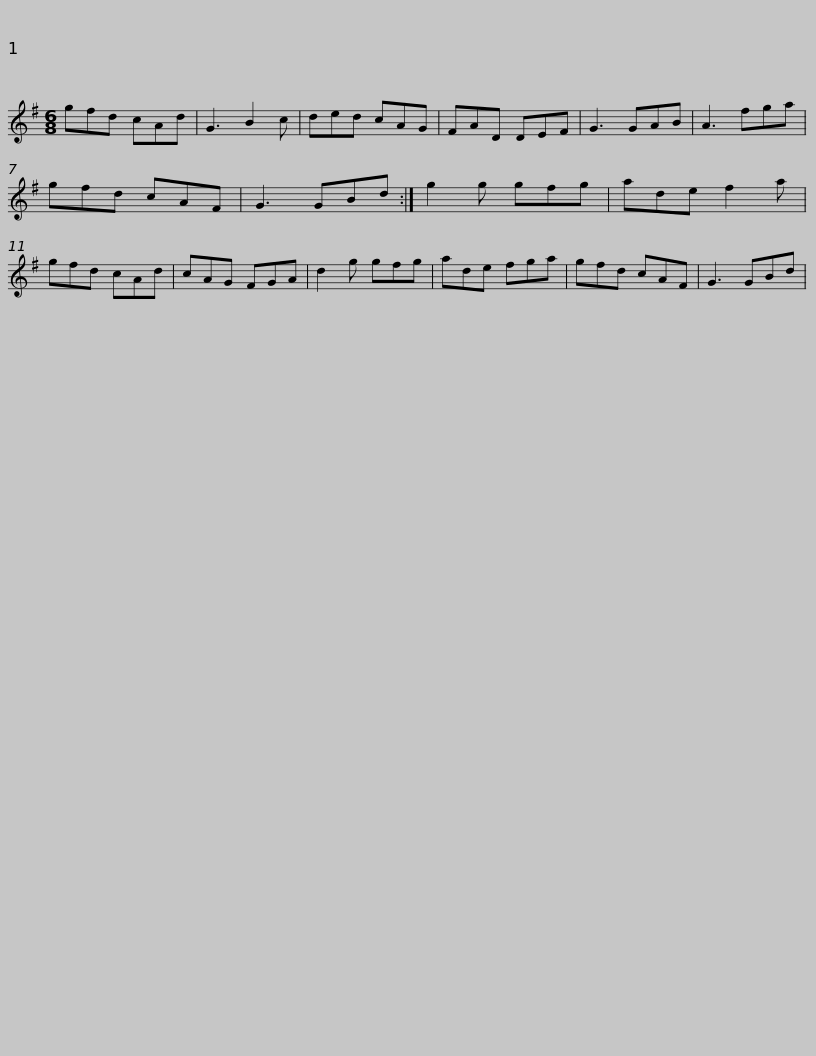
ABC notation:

X:1
L:1/8
M:6/8
I:linebreak $
K:G
V:1 treble
V:1
 gfd cAd | G3 B2 c | ded cAG | FAD DEF | G3 GAB | %5
 A3 fga | gfd cAF | G3 GBd :|$ g2 g gfg | ade f2 a | %10
 gfd cAd | cAG FGA | d2 g gfg | ade fga | gfd cAF | %15
 G3 GBd | %16
